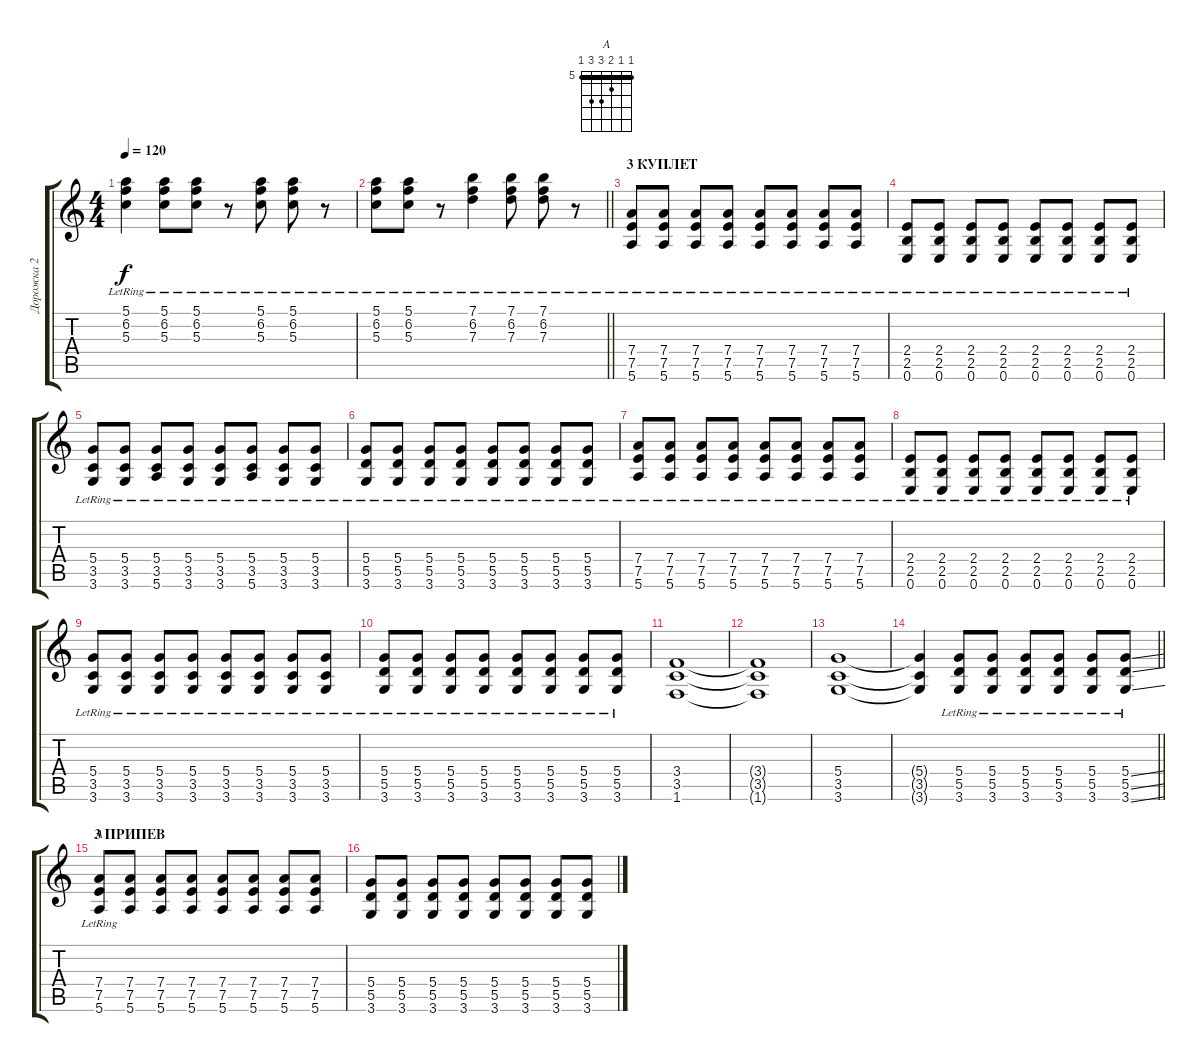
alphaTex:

\track ("Дорожка 2" "Дорожка 2") {instrument electricguitarclean}
\staff {score tabs}
\tuning (E4 B3 G3 D3 A2 E2) {hide}
\chord ("A" 5 5 6 7 7 5) {firstfret 5 barre 5}
\ts (4 4)
\tempo 120
\clef g2
\ks c
(5.1{lr} 6.2{lr} 5.3{lr}).4{dy f} (5.1{lr} 6.2{lr} 5.3{lr}).8 (5.1{lr} 6.2{lr} 5.3{lr}).8 r.8 (5.1{lr} 6.2{lr} 5.3{lr}).8 (5.1{lr} 6.2{lr} 5.3{lr}).8 r.8 |
\barLineRight lightlight
(5.1{lr} 6.2{lr} 5.3{lr}).8 (5.1{lr} 6.2{lr} 5.3{lr}).8 r.8 (7.1{lr} 6.2{lr} 7.3{lr}).4 (7.1{lr} 6.2{lr} 7.3{lr}).8 (7.1{lr} 6.2{lr} 7.3{lr}).8 r.8 |
\section ("" "3 КУПЛЕТ")
(7.4{lr} 7.5{lr} 5.6{lr}).8{volume 13 instrument distortionguitar} (7.4{lr} 7.5{lr} 5.6{lr}).8 (7.4{lr} 7.5{lr} 5.6{lr}).8 (7.4{lr} 7.5{lr} 5.6{lr}).8 (7.4{lr} 7.5{lr} 5.6{lr}).8 (7.4{lr} 7.5{lr} 5.6{lr}).8 (7.4{lr} 7.5{lr} 5.6{lr}).8 (7.4{lr} 7.5{lr} 5.6{lr}).8 |
(2.4{lr} 2.5{lr} 0.6{lr}).8 (2.4{lr} 2.5{lr} 0.6{lr}).8 (2.4{lr} 2.5{lr} 0.6{lr}).8 (2.4{lr} 2.5{lr} 0.6{lr}).8 (2.4{lr} 2.5{lr} 0.6{lr}).8 (2.4{lr} 2.5{lr} 0.6{lr}).8 (2.4{lr} 2.5{lr} 0.6{lr}).8 (2.4{lr} 2.5{lr} 0.6{lr}).8 |
(5.4{lr} 3.5{lr} 3.6{lr}).8 (5.4{lr} 3.5{lr} 3.6{lr}).8 (5.4{lr} 3.5{lr} 5.6{lr}).8 (5.4{lr} 3.5{lr} 3.6{lr}).8 (5.4{lr} 3.5{lr} 3.6{lr}).8 (5.4{lr} 3.5{lr} 5.6{lr}).8 (5.4{lr} 3.5{lr} 3.6{lr}).8 (5.4{lr} 3.5{lr} 3.6{lr}).8 |
(5.4{lr} 5.5{lr} 3.6{lr}).8 (5.4{lr} 5.5{lr} 3.6{lr}).8 (5.4{lr} 5.5{lr} 3.6{lr}).8 (5.4{lr} 5.5{lr} 3.6{lr}).8 (5.4{lr} 5.5{lr} 3.6{lr}).8 (5.4{lr} 5.5{lr} 3.6{lr}).8 (5.4{lr} 5.5{lr} 3.6{lr}).8 (5.4{lr} 5.5{lr} 3.6{lr}).8 |
(7.4{lr} 7.5{lr} 5.6{lr}).8 (7.4{lr} 7.5{lr} 5.6{lr}).8 (7.4{lr} 7.5{lr} 5.6{lr}).8 (7.4{lr} 7.5{lr} 5.6{lr}).8 (7.4{lr} 7.5{lr} 5.6{lr}).8 (7.4{lr} 7.5{lr} 5.6{lr}).8 (7.4{lr} 7.5{lr} 5.6{lr}).8 (7.4{lr} 7.5{lr} 5.6{lr}).8 |
(2.4{lr} 2.5{lr} 0.6{lr}).8 (2.4{lr} 2.5{lr} 0.6{lr}).8 (2.4{lr} 2.5{lr} 0.6{lr}).8 (2.4{lr} 2.5{lr} 0.6{lr}).8 (2.4{lr} 2.5{lr} 0.6{lr}).8 (2.4{lr} 2.5{lr} 0.6{lr}).8 (2.4{lr} 2.5{lr} 0.6{lr}).8 (2.4{lr} 2.5{lr} 0.6{lr}).8 |
(5.4{lr} 3.5{lr} 3.6{lr}).8 (5.4{lr} 3.5{lr} 3.6{lr}).8 (5.4{lr} 3.5{lr} 3.6{lr}).8 (5.4{lr} 3.5{lr} 3.6{lr}).8 (5.4{lr} 3.5{lr} 3.6{lr}).8 (5.4{lr} 3.5{lr} 3.6{lr}).8 (5.4{lr} 3.5{lr} 3.6{lr}).8 (5.4{lr} 3.5{lr} 3.6{lr}).8 |
(5.4{lr} 5.5{lr} 3.6{lr}).8 (5.4{lr} 5.5{lr} 3.6{lr}).8 (5.4{lr} 5.5{lr} 3.6{lr}).8 (5.4{lr} 5.5{lr} 3.6{lr}).8 (5.4{lr} 5.5{lr} 3.6{lr}).8 (5.4{lr} 5.5{lr} 3.6{lr}).8 (5.4{lr} 5.5{lr} 3.6{lr}).8 (5.4{lr} 5.5{lr} 3.6{lr}).8 |
(3.4 3.5 1.6).1 |
(3.4{t} 3.5{t} 1.6{t}).1 |
(5.4 3.5 3.6).1 |
\barLineRight lightlight
(5.4{t} 3.5{t} 3.6{t}).4 (5.4{lr} 5.5{lr} 3.6{lr}).8 (5.4{lr} 5.5{lr} 3.6{lr}).8 (5.4{lr} 5.5{lr} 3.6{lr}).8 (5.4{lr} 5.5{lr} 3.6{lr}).8 (5.4{lr} 5.5{lr} 3.6{lr}).8 (5.4{ss lr} 5.5{ss lr} 3.6{ss lr}).8 |
\section ("" "3 ПРИПЕВ")
(7.4{lr} 7.5{lr} 5.6{lr}).8{ch "A" volume 13} (7.4 7.5 5.6).8 (7.4 7.5 5.6).8 (7.4 7.5 5.6).8 (7.4 7.5 5.6).8 (7.4 7.5 5.6).8 (7.4 7.5 5.6).8 (7.4 7.5 5.6).8 |
(5.4 5.5 3.6).8 (5.4 5.5 3.6).8 (5.4 5.5 3.6).8 (5.4 5.5 3.6).8 (5.4 5.5 3.6).8 (5.4 5.5 3.6).8 (5.4 5.5 3.6).8 (5.4 5.5 3.6).8
